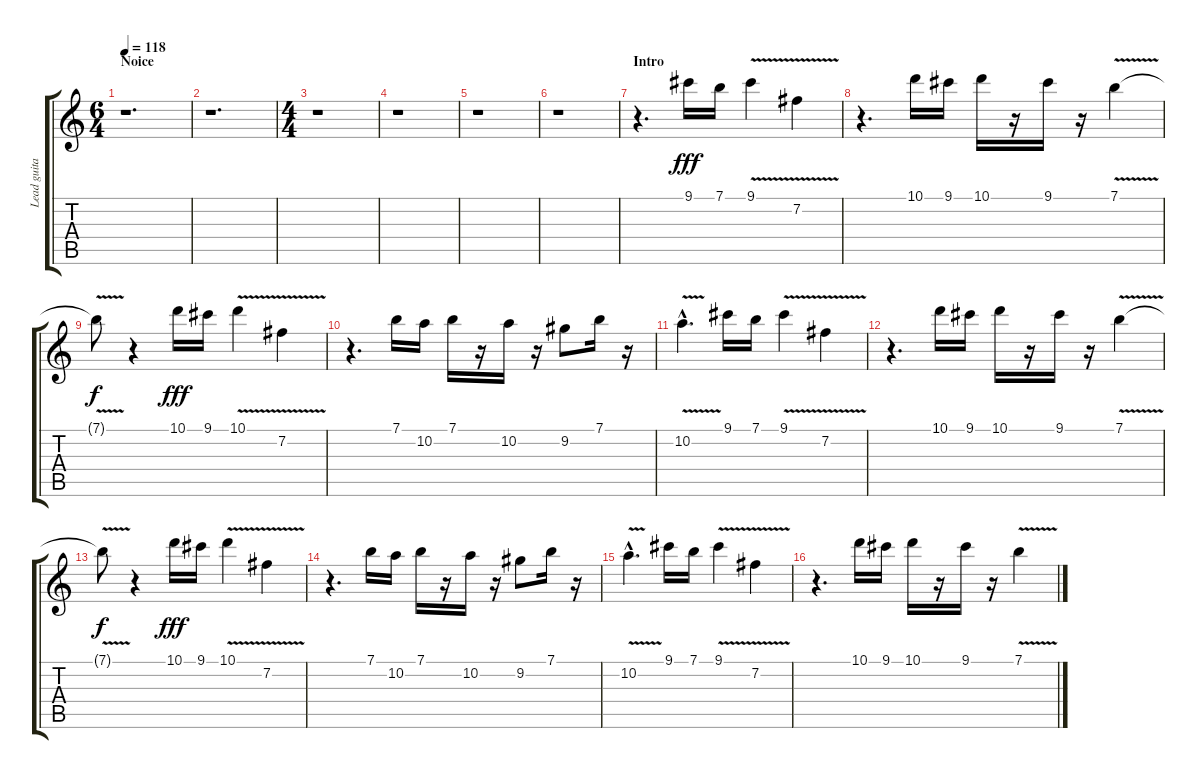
\track ("Lead guitar/ Trumpet" "Lead guita") {instrument distortionguitar}
\staff {score tabs}
\tuning (E4 B3 G3 D3 A2 E2) {hide}
\ts (6 4)
\section ("" "Noice")
\tempo 118
\clef g2
\ks c
r.1{d dy fff instrument distortionguitar} |
r.1{d} |
\ts (4 4)
r.1 |
r.1 |
r.1 |
r.1 |
\section ("" "Intro")
r.4{d instrument trumpet} 9.1.16 7.1.16 9.1{v}.4 7.2{v}.4 |
r.4{d} 10.1.16 9.1.16 10.1.16 r.16 9.1.16 r.16 7.1{v}.4 |
7.1{t}.8{dy f} r.4 10.1.16{dy fff} 9.1.16 10.1{v}.4 7.2{v}.4 |
r.4{d} 7.1.16 10.2.16 7.1.16 r.16 10.2.16 r.16 9.2.8 7.1.16 r.16 |
10.2{v hac}.4{d} 9.1.16 7.1.16 9.1{v}.4 7.2{v}.4 |
r.4{d} 10.1.16 9.1.16 10.1.16 r.16 9.1.16 r.16 7.1{v}.4 |
7.1{t}.8{dy f} r.4 10.1.16{dy fff} 9.1.16 10.1{v}.4 7.2{v}.4 |
r.4{d} 7.1.16 10.2.16 7.1.16 r.16 10.2.16 r.16 9.2.8 7.1.16 r.16 |
10.2{v hac}.4{d} 9.1.16 7.1.16 9.1{v}.4 7.2{v}.4 |
r.4{d} 10.1.16 9.1.16 10.1.16 r.16 9.1.16 r.16 7.1{v}.4
